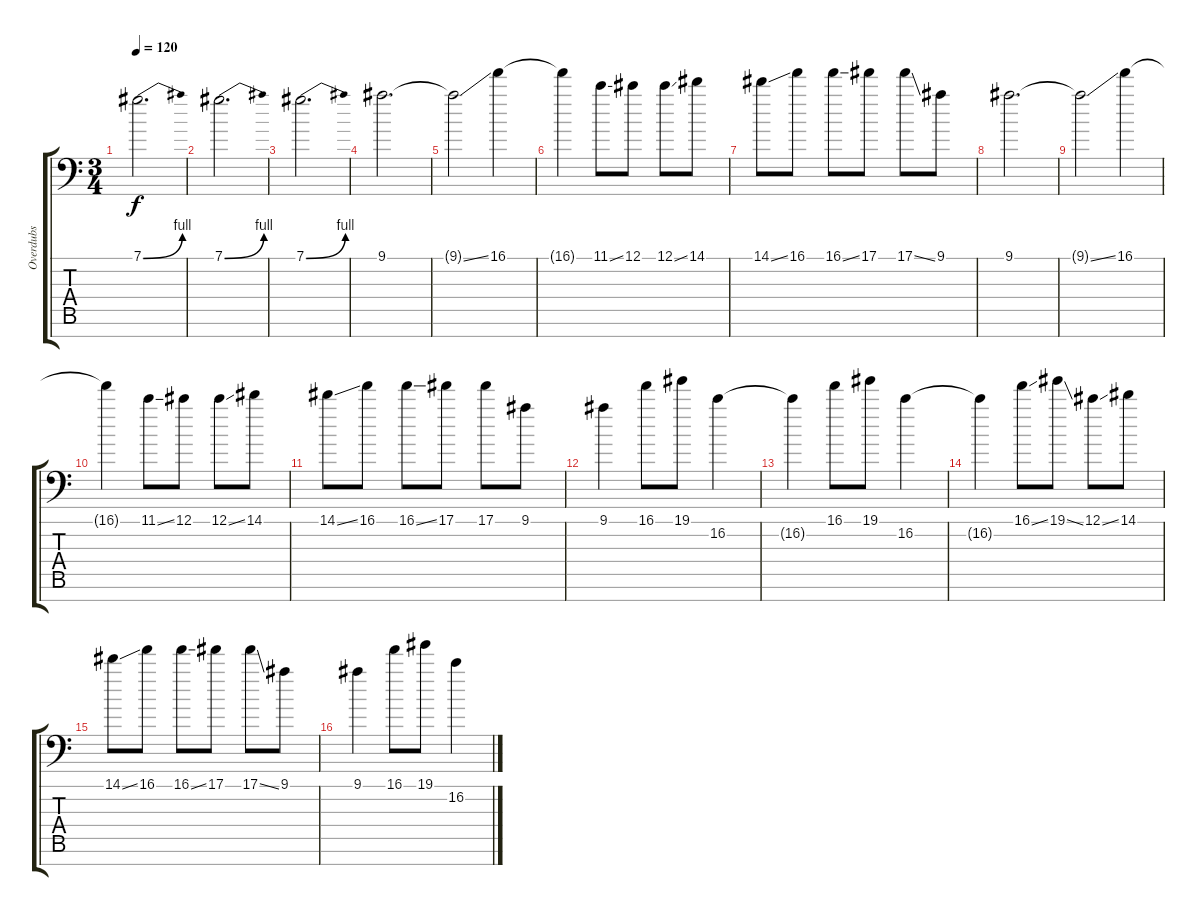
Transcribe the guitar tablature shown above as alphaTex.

\track ("Overdubs" "Overdubs") {instrument distortionguitar}
\staff {score tabs}
\tuning (Db4 Ab3 E3 B2 Gb2 Db2 Ab1) {hide}
\ts (3 4)
\tempo 120
\clef f4
\ks c
7.1{be (bend 0 0 60 4)}.2{d dy f} |
7.1{be (bend 0 0 60 4)}.2{d} |
7.1{be (bend 0 0 60 4)}.2{d} |
9.1.2{d} |
9.1{ss t}.2 16.1.4 |
16.1{t}.4 11.1{ss}.8 12.1.8 12.1{ss}.8 14.1.8 |
14.1{ss}.8 16.1.8 16.1{ss}.8 17.1.8 17.1{ss}.8 9.1.8 |
9.1.2{d} |
9.1{ss t}.2 16.1.4 |
16.1{t}.4 11.1{ss}.8 12.1.8 12.1{ss}.8 14.1.8 |
14.1{ss}.8 16.1.8 16.1{ss}.8 17.1.8 17.1.8 9.1.8 |
9.1.4 16.1.8 19.1.8 16.2.4 |
16.2{t}.4 16.1.8 19.1.8 16.2.4 |
16.2{t}.4 16.1{ss}.8 19.1{ss}.8 12.1{ss}.8 14.1.8 |
14.1{ss}.8 16.1.8 16.1{ss}.8 17.1.8 17.1{ss}.8 9.1.8 |
9.1.4 16.1.8 19.1.8 16.2.4
